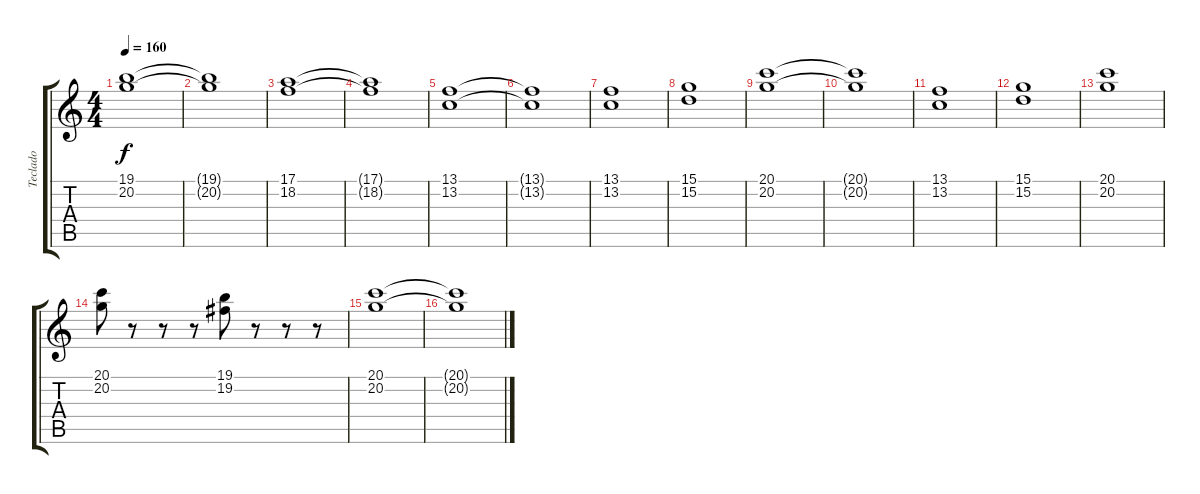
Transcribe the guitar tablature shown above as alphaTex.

\track ("Teclado" "Teclado") {instrument stringensemble1}
\staff {score tabs}
\tuning (E4 B3 G3 D3 A2 E2) {hide}
\ts (4 4)
\tempo 160
\clef g2
\ks c
(19.1 20.2).1{dy f} |
(19.1{t} 20.2{t}).1 |
(17.1 18.2).1 |
(17.1{t} 18.2{t}).1 |
(13.1 13.2).1 |
(13.1{t} 13.2{t}).1 |
(13.1 13.2).1 |
(15.1 15.2).1 |
(20.1 20.2).1 |
(20.1{t} 20.2{t}).1 |
(13.1 13.2).1 |
(15.1 15.2).1 |
(20.1 20.2).1 |
(20.1 20.2).8 r.8 r.8 r.8 (19.1 19.2).8 r.8 r.8 r.8 |
(20.1 20.2).1 |
(20.1{t} 20.2{t}).1
